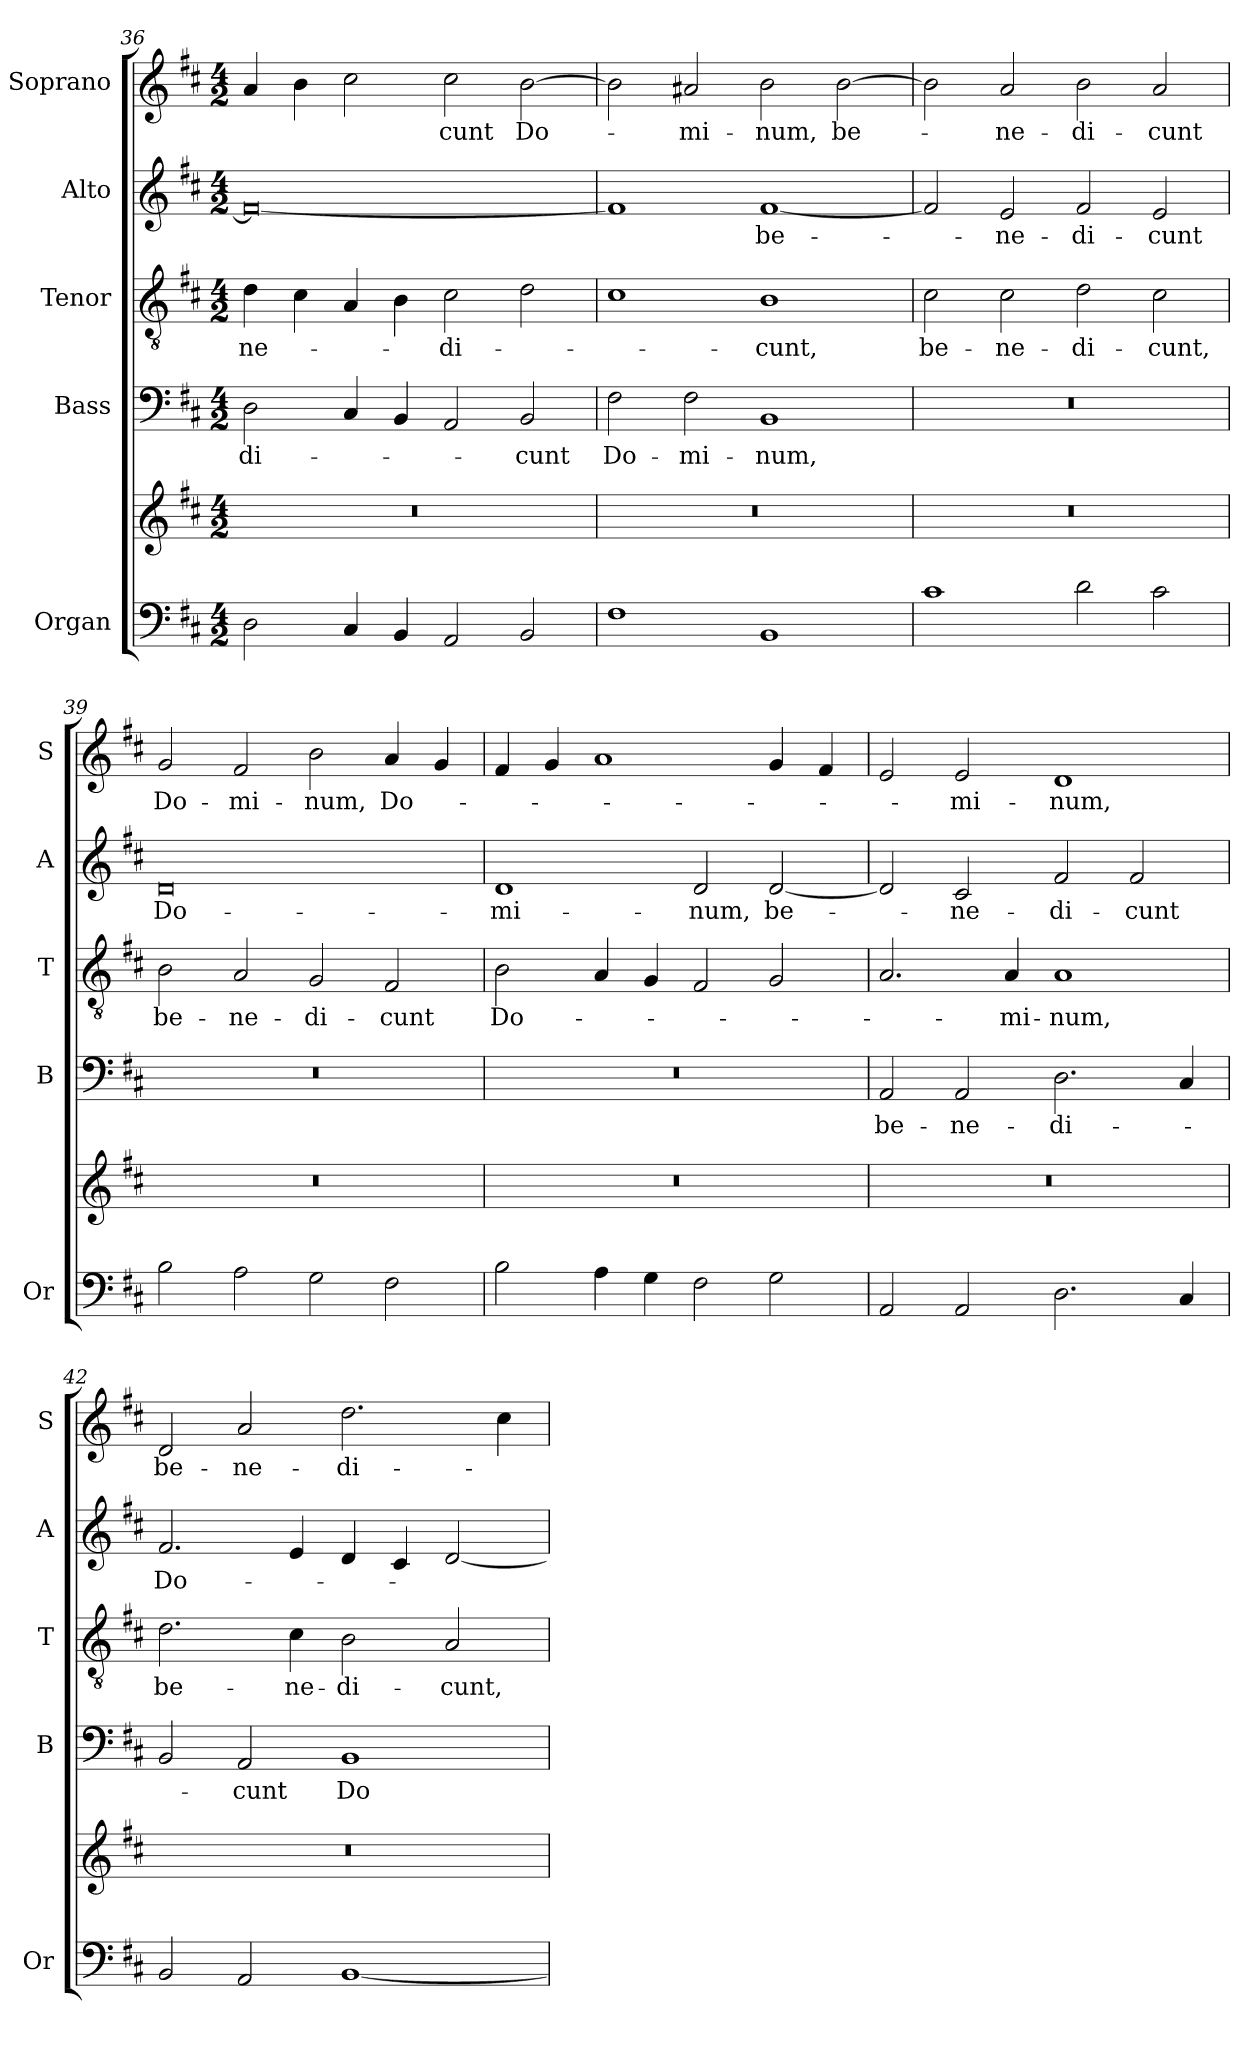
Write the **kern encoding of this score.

**kern	**kern	**kern	**text	**kern	**text	**kern	**text	**kern	**text
*part5	*part5	*part4	*part4	*part3	*part3	*part2	*part2	*part1	*part1
*staff6	*staff5	*staff4	*staff4	*staff3	*staff3	*staff2	*staff2	*staff1	*staff1
*I"Organ	*	*I"Bass	*	*I"Tenor	*	*I"Alto	*	*I"Soprano	*
*I'Or	*	*I'B	*	*I'T	*	*I'A	*	*I'S	*
!!LO:LB:g=z
*clefF4	*clefG2	*clefF4	*	*clefGv2	*	*clefG2	*	*clefG2	*
*k[f#c#]	*k[f#c#]	*k[f#c#]	*	*k[f#c#]	*	*k[f#c#]	*	*k[f#c#]	*
*D:	*D:	*D:	*	*D:	*	*D:	*	*D:	*
*M4/2	*M4/2	*M4/2	*	*M4/2	*	*M4/2	*	*M4/2	*
=36	=36	=36	=36	=36	=36	=36	=36	=36	=36
!	!	!	!LO:LY:b	!	!	!	!	!	!
!	!	!	!	!	!LO:LY:b	!	!	!	!
2D\	0r	2D\	-di-	4d\	-ne-	0f#_	.	4a/	.
.	.	.	.	4c#\	.	.	.	4b\	.
4C#/	.	4C#/	.	4A/	.	.	.	2cc#\	.
4BB/	.	4BB/	.	4B\	.	.	.	.	.
!	!	!	!	!	!LO:LY:b	!	!	!	!
!	!	!	!	!	!	!	!	!	!LO:LY:b
2AA/	.	2AA/	.	2c#\	-di-	.	.	2cc#\	-cunt
!	!	!	!LO:LY:b	!	!	!	!	!	!
!	!	!	!	!	!	!	!	!	!LO:LY:b
2BB/	.	2BB/	-cunt	2d\	.	.	.	[2b\	Do-
=37	=37	=37	=37	=37	=37	=37	=37	=37	=37
!	!	!	!LO:LY:b	!	!	!	!	!	!
1F#	0r	2F#\	Do-	1c#	.	1f#]	.	2b\]	.
!	!	!	!LO:LY:b	!	!	!	!	!	!
!	!	!	!	!	!	!	!	!	!LO:LY:b
.	.	2F#\	-mi-	.	.	.	.	2a#X/	-mi-
!	!	!	!LO:LY:b	!	!	!	!	!	!
!	!	!	!	!	!LO:LY:b	!	!	!	!
!	!	!	!	!	!	!	!LO:LY:b	!	!
!	!	!	!	!	!	!	!	!	!LO:LY:b
1BB	.	1BB	-num,	1B	-cunt,	[1f#	be-	2b\	-num,
!	!	!	!	!	!	!	!	!	!LO:LY:b
.	.	.	.	.	.	.	.	[2b\	be-
=38	=38	=38	=38	=38	=38	=38	=38	=38	=38
!	!	!	!	!	!LO:LY:b	!	!	!	!
1c#	0r	0r	.	2c#\	be-	2f#/]	.	2b\]	.
!	!	!	!	!	!LO:LY:b	!	!	!	!
!	!	!	!	!	!	!	!LO:LY:b	!	!
!	!	!	!	!	!	!	!	!	!LO:LY:b
.	.	.	.	2c#\	-ne-	2e/	-ne-	2a/	-ne-
!	!	!	!	!	!LO:LY:b	!	!	!	!
!	!	!	!	!	!	!	!LO:LY:b	!	!
!	!	!	!	!	!	!	!	!	!LO:LY:b
2d\	.	.	.	2d\	-di-	2f#/	-di-	2b\	-di-
!	!	!	!	!	!LO:LY:b	!	!	!	!
!	!	!	!	!	!	!	!LO:LY:b	!	!
!	!	!	!	!	!	!	!	!	!LO:LY:b
2c#\	.	.	.	2c#\	-cunt,	2e/	-cunt	2a/	-cunt
=39	=39	=39	=39	=39	=39	=39	=39	=39	=39
!	!	!	!	!	!LO:LY:b	!	!	!	!
!	!	!	!	!	!	!	!LO:LY:b	!	!
!	!	!	!	!	!	!	!	!	!LO:LY:b
2B\	0r	0r	.	2B\	be-	0d	Do-	2g/	Do-
!	!	!	!	!	!LO:LY:b	!	!	!	!
!	!	!	!	!	!	!	!	!	!LO:LY:b
2A\	.	.	.	2A/	-ne-	.	.	2f#/	-mi-
!	!	!	!	!	!LO:LY:b	!	!	!	!
!	!	!	!	!	!	!	!	!	!LO:LY:b
2G\	.	.	.	2G/	-di-	.	.	2b\	-num,
!	!	!	!	!	!LO:LY:b	!	!	!	!
!	!	!	!	!	!	!	!	!	!LO:LY:b
2F#\	.	.	.	2F#/	-cunt	.	.	4a/	Do-
.	.	.	.	.	.	.	.	4g/	.
=40	=40	=40	=40	=40	=40	=40	=40	=40	=40
!	!	!	!	!	!LO:LY:b	!	!	!	!
!	!	!	!	!	!	!	!LO:LY:b	!	!
2B\	0r	0r	.	2B\	Do-	1d	-mi-	4f#/	.
.	.	.	.	.	.	.	.	4g/	.
4A\	.	.	.	4A/	.	.	.	1a	.
4G\	.	.	.	4G/	.	.	.	.	.
!	!	!	!	!	!	!	!LO:LY:b	!	!
2F#\	.	.	.	2F#/	.	2d/	-num,	.	.
!	!	!	!	!	!	!	!LO:LY:b	!	!
2G\	.	.	.	2G/	.	[2d/	be-	4g/	.
.	.	.	.	.	.	.	.	4f#/	.
!!LO:PB:g=z
=41	=41	=41	=41	=41	=41	=41	=41	=41	=41
!	!	!	!LO:LY:b	!	!	!	!	!	!
2AA/	0r	2AA/	be-	2.A/	.	2d/]	.	2e/	.
!	!	!	!LO:LY:b	!	!	!	!	!	!
!	!	!	!	!	!	!	!LO:LY:b	!	!
!	!	!	!	!	!	!	!	!	!LO:LY:b
2AA/	.	2AA/	-ne-	.	.	2c#/	-ne-	2e/	-mi-
!	!	!	!	!	!LO:LY:b	!	!	!	!
.	.	.	.	4A/	-mi-	.	.	.	.
!	!	!	!LO:LY:b	!	!	!	!	!	!
!	!	!	!	!	!LO:LY:b	!	!	!	!
!	!	!	!	!	!	!	!LO:LY:b	!	!
!	!	!	!	!	!	!	!	!	!LO:LY:b
2.D\	.	2.D\	-di-	1A	-num,	2f#/	-di-	1d	-num,
!	!	!	!	!	!	!	!LO:LY:b	!	!
.	.	.	.	.	.	2f#/	-cunt	.	.
4C#/	.	4C#/	.	.	.	.	.	.	.
=42	=42	=42	=42	=42	=42	=42	=42	=42	=42
!	!	!	!	!	!LO:LY:b	!	!	!	!
!	!	!	!	!	!	!	!LO:LY:b	!	!
!	!	!	!	!	!	!	!	!	!LO:LY:b
2BB/	0r	2BB/	.	2.d\	be-	2.f#/	Do-	2d/	be-
!	!	!	!LO:LY:b	!	!	!	!	!	!
!	!	!	!	!	!	!	!	!	!LO:LY:b
2AA/	.	2AA/	-cunt	.	.	.	.	2a/	-ne-
!	!	!	!	!	!LO:LY:b	!	!	!	!
.	.	.	.	4c#\	-ne-	4e/	.	.	.
!	!	!	!LO:LY:b	!	!	!	!	!	!
!	!	!	!	!	!LO:LY:b	!	!	!	!
!	!	!	!	!	!	!	!	!	!LO:LY:b
[1BB	.	1BB	Do-	2B\	-di-	4d/	.	2.dd\	-di-
.	.	.	.	.	.	4c#/	.	.	.
!	!	!	!	!	!LO:LY:b	!	!	!	!
.	.	.	.	2A/	-cunt,	[2d/	.	.	.
.	.	.	.	.	.	.	.	4cc#\	.
=	=	=	=	=	=	=	=	=	=
*-	*-	*-	*-	*-	*-	*-	*-	*-	*-
